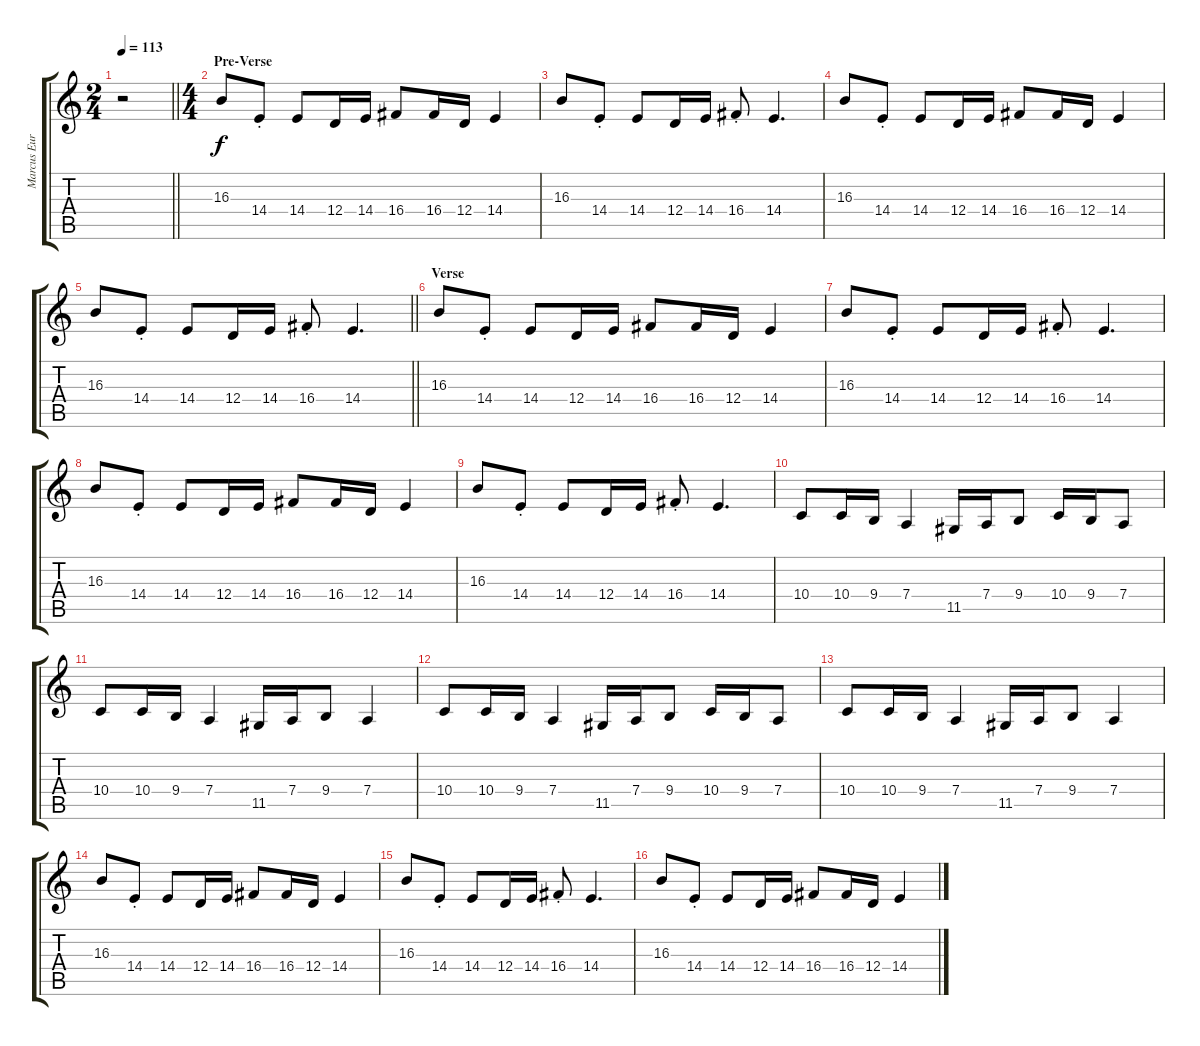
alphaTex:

\track ("Marcus Eurén (Keyboards)" "Marcus Eur") {instrument accordion}
\staff {score tabs}
\tuning (E4 B3 G3 D3 A2 E2) {hide}
\ts (2 4)
\tempo 113
\clef g2
\barLineRight lightlight
\ks c
r.2{dy f} |
\ts (4 4)
\section ("" "Pre-Verse")
16.3.8 14.4{st}.8 14.4.8 12.4.16 14.4.16 16.4.8 16.4.16 12.4.16 14.4.4 |
16.3.8 14.4{st}.8 14.4.8 12.4.16 14.4.16 16.4{st}.8 14.4.4{d} |
16.3.8 14.4{st}.8 14.4.8 12.4.16 14.4.16 16.4.8 16.4.16 12.4.16 14.4.4 |
\barLineRight lightlight
16.3.8 14.4{st}.8 14.4.8 12.4.16 14.4.16 16.4{st}.8 14.4.4{d} |
\section ("" "Verse")
16.3.8 14.4{st}.8 14.4.8 12.4.16 14.4.16 16.4.8 16.4.16 12.4.16 14.4.4 |
16.3.8 14.4{st}.8 14.4.8 12.4.16 14.4.16 16.4{st}.8 14.4.4{d} |
16.3.8 14.4{st}.8 14.4.8 12.4.16 14.4.16 16.4.8 16.4.16 12.4.16 14.4.4 |
16.3.8 14.4{st}.8 14.4.8 12.4.16 14.4.16 16.4{st}.8 14.4.4{d} |
10.4.8 10.4.16 9.4.16 7.4.4 11.5.16 7.4.16 9.4.8 10.4.16 9.4.16 7.4.8 |
10.4.8 10.4.16 9.4.16 7.4.4 11.5.16 7.4.16 9.4.8 7.4.4 |
10.4.8 10.4.16 9.4.16 7.4.4 11.5.16 7.4.16 9.4.8 10.4.16 9.4.16 7.4.8 |
10.4.8 10.4.16 9.4.16 7.4.4 11.5.16 7.4.16 9.4.8 7.4.4 |
16.3.8 14.4{st}.8 14.4.8 12.4.16 14.4.16 16.4.8 16.4.16 12.4.16 14.4.4 |
16.3.8 14.4{st}.8 14.4.8 12.4.16 14.4.16 16.4{st}.8 14.4.4{d} |
16.3.8 14.4{st}.8 14.4.8 12.4.16 14.4.16 16.4.8 16.4.16 12.4.16 14.4.4
